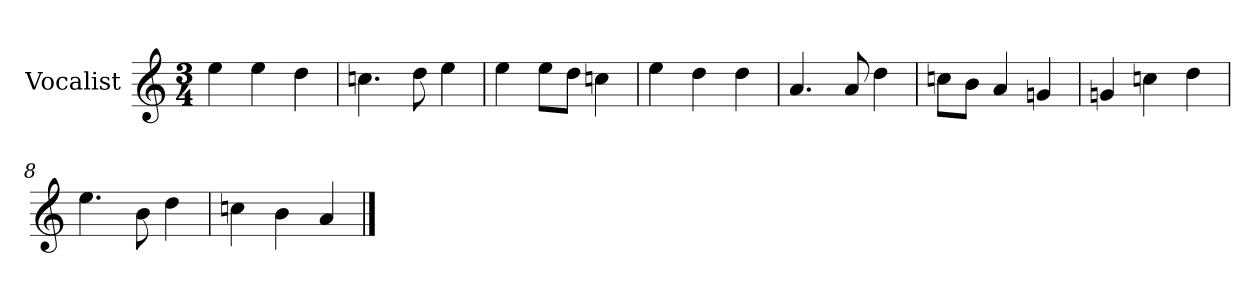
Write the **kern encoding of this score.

**kern
*part1
*staff1
*I"Vocalist
*k[]
*a:
*M3/4
=1
4ee
4ee
4dd
=2
4.ccn
8dd
4ee
=3
4ee
8eeL
8ddJ
4ccn
=4
4ee
4dd
4dd
=5
4.a
8a
4dd
=6
8ccnL
8bJ
4a
4gn
=7
4gn
4ccn
4dd
=8
4.ee
8b
4dd
=9
4ccn
4b
4a
==
*-
